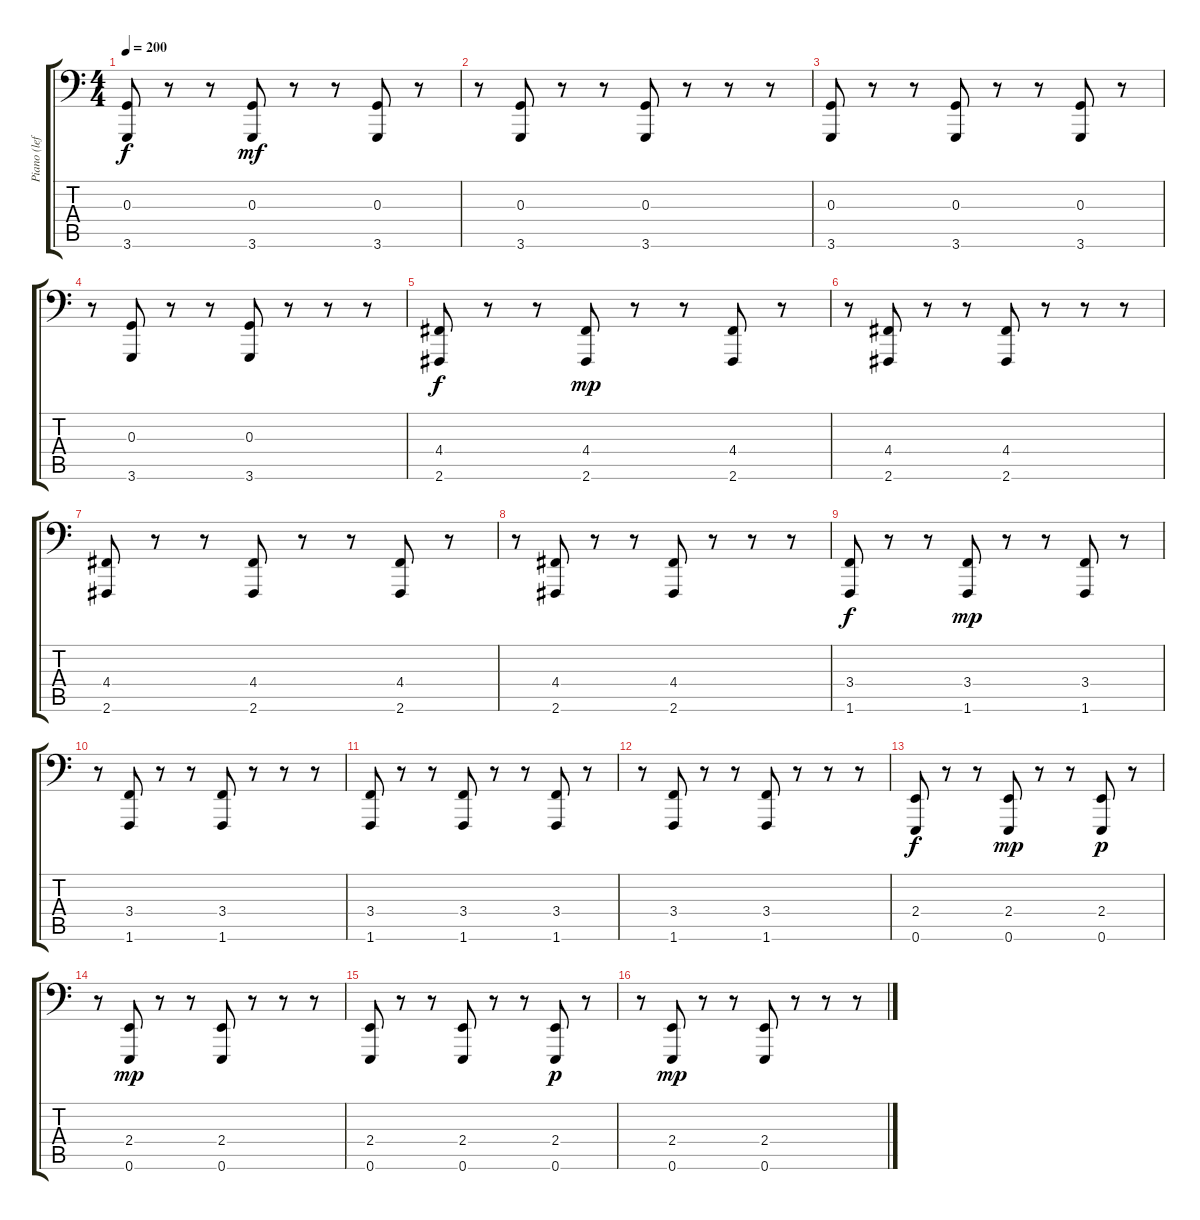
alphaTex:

\track ("Piano (left hand)" "Piano (lef") {instrument acousticgrandpiano}
\staff {score tabs}
\tuning (E3 B2 G2 D2 A1 E1) {hide}
\ts (4 4)
\tempo 200
\clef f4
\ks c
(0.3 3.6).8{dy f} r.8 r.8 (0.3 3.6).8{dy mf} r.8 r.8 (0.3 3.6).8 r.8 |
r.8 (0.3 3.6).8 r.8 r.8 (0.3 3.6).8 r.8 r.8 r.8 |
(0.3 3.6).8 r.8 r.8 (0.3 3.6).8 r.8 r.8 (0.3 3.6).8 r.8 |
r.8 (0.3 3.6).8 r.8 r.8 (0.3 3.6).8 r.8 r.8 r.8 |
(4.4 2.6).8{dy f} r.8 r.8 (4.4 2.6).8{dy mp} r.8 r.8 (4.4 2.6).8 r.8 |
r.8 (4.4 2.6).8 r.8 r.8 (4.4 2.6).8 r.8 r.8 r.8 |
(4.4 2.6).8 r.8 r.8 (4.4 2.6).8 r.8 r.8 (4.4 2.6).8 r.8 |
r.8 (4.4 2.6).8 r.8 r.8 (4.4 2.6).8 r.8 r.8 r.8 |
(3.4 1.6).8{dy f} r.8 r.8 (3.4 1.6).8{dy mp} r.8 r.8 (3.4 1.6).8 r.8 |
r.8 (3.4 1.6).8 r.8 r.8 (3.4 1.6).8 r.8 r.8 r.8 |
(3.4 1.6).8 r.8 r.8 (3.4 1.6).8 r.8 r.8 (3.4 1.6).8 r.8 |
r.8 (3.4 1.6).8 r.8 r.8 (3.4 1.6).8 r.8 r.8 r.8 |
(2.4 0.6).8{dy f} r.8 r.8 (2.4 0.6).8{dy mp} r.8 r.8 (2.4 0.6).8{dy p} r.8 |
r.8 (2.4 0.6).8{dy mp} r.8 r.8 (2.4 0.6).8 r.8 r.8 r.8 |
(2.4 0.6).8 r.8 r.8 (2.4 0.6).8 r.8 r.8 (2.4 0.6).8{dy p} r.8 |
r.8 (2.4 0.6).8{dy mp} r.8 r.8 (2.4 0.6).8 r.8 r.8 r.8
